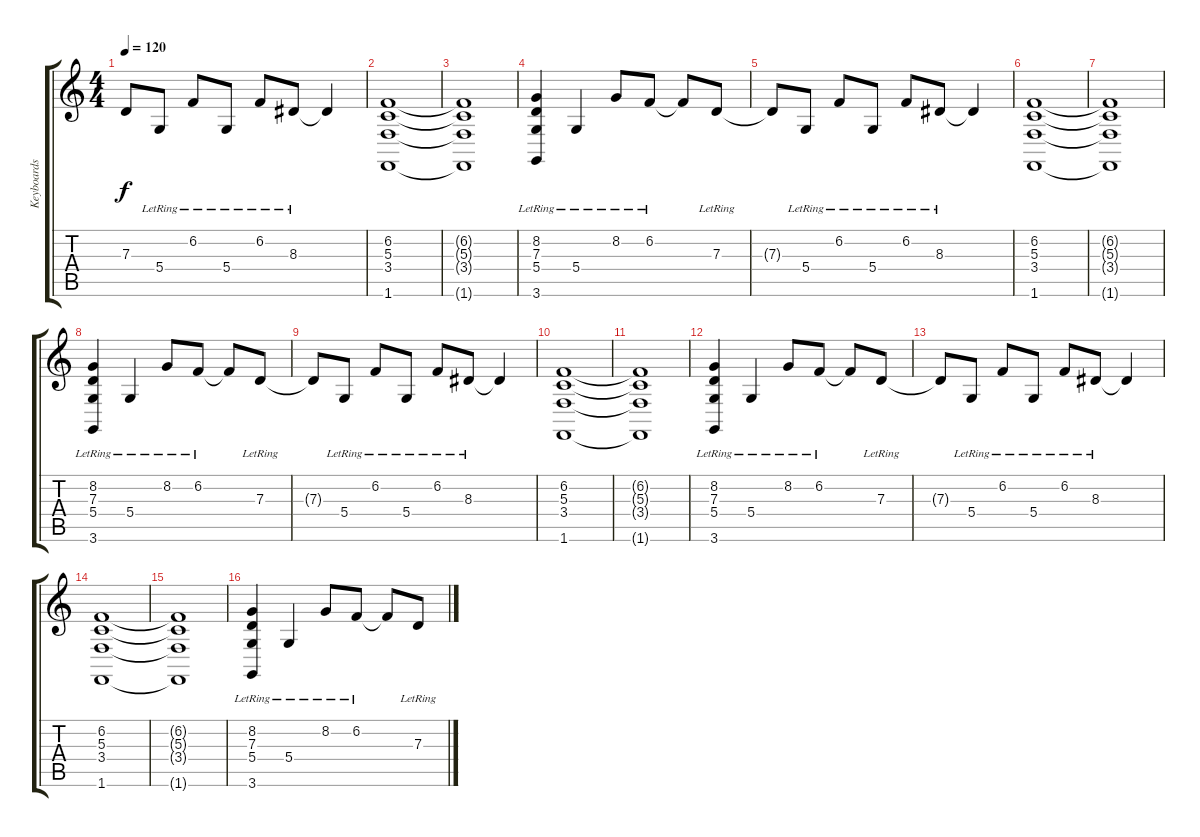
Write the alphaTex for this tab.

\track ("Keyboards" "Keyboards") {instrument electricgrandpiano}
\staff {score tabs}
\tuning (E4 B3 G3 D3 A2 E2) {hide}
\ts (4 4)
\tempo 120
\clef g2
\ks c
7.3{t}.8{dy f} 5.4{lr}.8 6.2{lr}.8 5.4{lr}.8 6.2{lr}.8 8.3{lr}.8 8.3{t}.4 |
(6.2 5.3 3.4 1.6).1 |
(6.2{t} 5.3{t} 3.4{t} 1.6{t}).1 |
(8.2{lr} 7.3{lr} 5.4{lr} 3.6{lr}).4 5.4{lr}.4 8.2{lr}.8 6.2{lr}.8 6.2{t}.8 7.3{lr}.8 |
7.3{t}.8 5.4{lr}.8 6.2{lr}.8 5.4{lr}.8 6.2{lr}.8 8.3{lr}.8 8.3{t}.4 |
(6.2 5.3 3.4 1.6).1 |
(6.2{t} 5.3{t} 3.4{t} 1.6{t}).1 |
(8.2{lr} 7.3{lr} 5.4{lr} 3.6{lr}).4 5.4{lr}.4 8.2{lr}.8 6.2{lr}.8 6.2{t}.8 7.3{lr}.8 |
7.3{t}.8 5.4{lr}.8 6.2{lr}.8 5.4{lr}.8 6.2{lr}.8 8.3{lr}.8 8.3{t}.4 |
(6.2 5.3 3.4 1.6).1 |
(6.2{t} 5.3{t} 3.4{t} 1.6{t}).1 |
(8.2{lr} 7.3{lr} 5.4{lr} 3.6{lr}).4 5.4{lr}.4 8.2{lr}.8 6.2{lr}.8 6.2{t}.8 7.3{lr}.8 |
7.3{t}.8 5.4{lr}.8 6.2{lr}.8 5.4{lr}.8 6.2{lr}.8 8.3{lr}.8 8.3{t}.4 |
(6.2 5.3 3.4 1.6).1 |
(6.2{t} 5.3{t} 3.4{t} 1.6{t}).1 |
(8.2{lr} 7.3{lr} 5.4{lr} 3.6{lr}).4 5.4{lr}.4 8.2{lr}.8 6.2{lr}.8 6.2{t}.8 7.3{lr}.8
